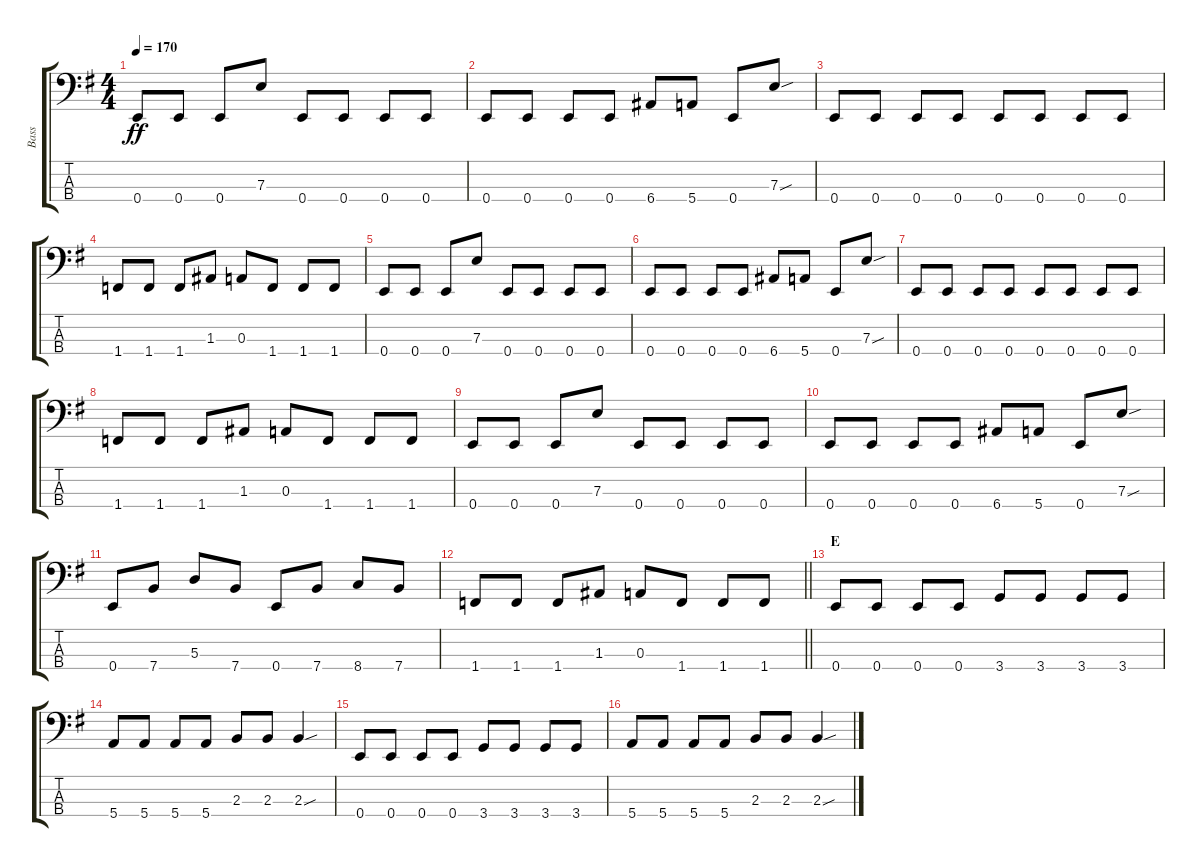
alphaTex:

\track ("Bass" "Bass") {instrument electricbasspick}
\staff {score tabs}
\tuning (G2 D2 A1 E1) {hide}
\ts (4 4)
\tempo 170
\clef f4
\ks g
0.4.8{dy ff} 0.4.8 0.4.8 7.3.8 0.4.8 0.4.8 0.4.8 0.4.8 |
0.4.8 0.4.8 0.4.8 0.4.8 6.4.8 5.4.8 0.4.8 7.3{sou}.8 |
0.4.8 0.4.8 0.4.8 0.4.8 0.4.8 0.4.8 0.4.8 0.4.8 |
1.4.8 1.4.8 1.4.8 1.3.8 0.3.8 1.4.8 1.4.8 1.4.8 |
0.4.8 0.4.8 0.4.8 7.3.8 0.4.8 0.4.8 0.4.8 0.4.8 |
0.4.8 0.4.8 0.4.8 0.4.8 6.4.8 5.4.8 0.4.8 7.3{sou}.8 |
0.4.8 0.4.8 0.4.8 0.4.8 0.4.8 0.4.8 0.4.8 0.4.8 |
1.4.8 1.4.8 1.4.8 1.3.8 0.3.8 1.4.8 1.4.8 1.4.8 |
0.4.8 0.4.8 0.4.8 7.3.8 0.4.8 0.4.8 0.4.8 0.4.8 |
0.4.8 0.4.8 0.4.8 0.4.8 6.4.8 5.4.8 0.4.8 7.3{sou}.8 |
0.4.8 7.4.8 5.3.8 7.4.8 0.4.8 7.4.8 8.4.8 7.4.8 |
\barLineRight lightlight
1.4.8 1.4.8 1.4.8 1.3.8 0.3.8 1.4.8 1.4.8 1.4.8 |
\section ("" "E")
0.4.8 0.4.8 0.4.8 0.4.8 3.4.8 3.4.8 3.4.8 3.4.8 |
5.4.8 5.4.8 5.4.8 5.4.8 2.3.8 2.3.8 2.3{sou}.4 |
0.4.8 0.4.8 0.4.8 0.4.8 3.4.8 3.4.8 3.4.8 3.4.8 |
5.4.8 5.4.8 5.4.8 5.4.8 2.3.8 2.3.8 2.3{sou}.4
